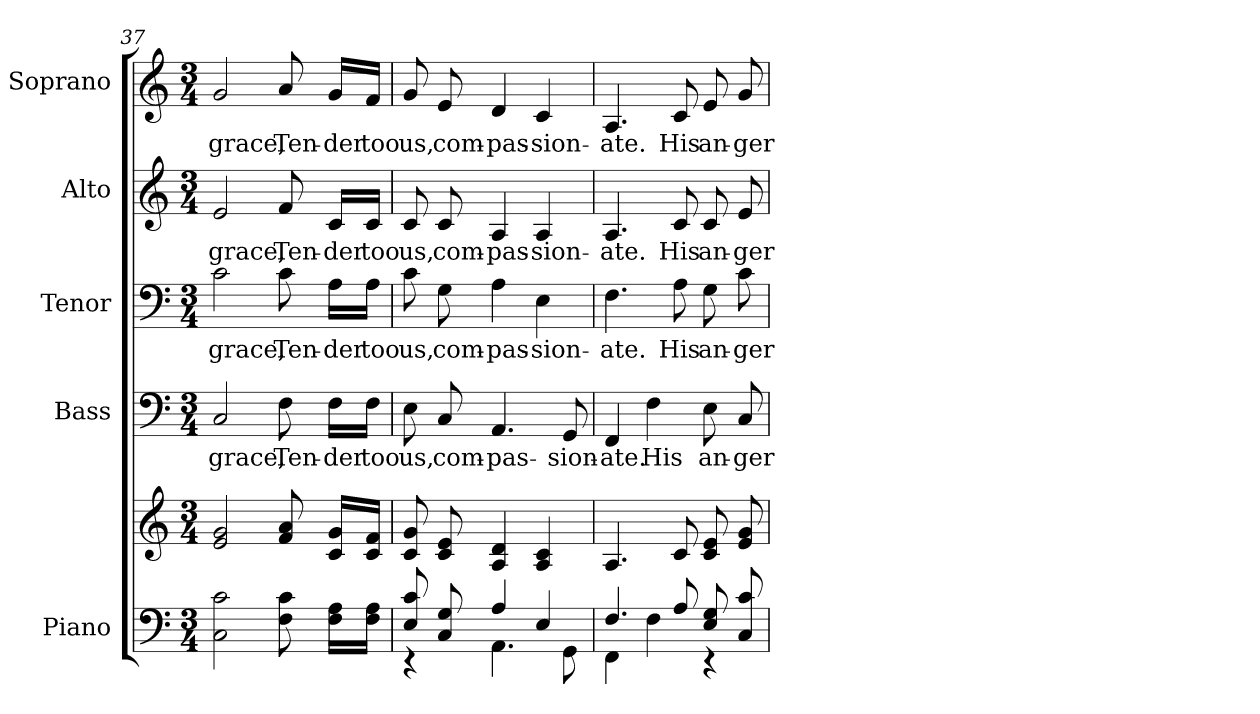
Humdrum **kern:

**kern	**kern	**kern	**text	**kern	**text	**kern	**text	**kern	**text
*part5	*part5	*part4	*part4	*part3	*part3	*part2	*part2	*part1	*part1
*staff6	*staff5	*staff4	*staff4	*staff3	*staff3	*staff2	*staff2	*staff1	*staff1
*I"Piano	*	*I"Bass	*	*I"Tenor	*	*I"Alto	*	*I"Soprano	*
*I'Pno.	*	*I'B.	*	*I'T.	*	*I'A.	*	*I'S.	*
!!LO:PB:g=z
*clefF4	*clefG2	*clefF4	*	*clefF4	*	*clefG2	*	*clefG2	*
*k[]	*k[]	*k[]	*	*k[]	*	*k[]	*	*k[]	*
*C:	*C:	*C:	*	*C:	*	*C:	*	*C:	*
*M3/4	*M3/4	*M3/4	*	*M3/4	*	*M3/4	*	*M3/4	*
=37	=37	=37	=37	=37	=37	=37	=37	=37	=37
!	!	!	!LO:LY:b:color=#000000	!	!	!	!	!	!
!	!	!	!	!	!LO:LY:b:color=#000000	!	!	!	!
!	!	!	!	!	!	!	!LO:LY:b:color=#000000	!	!
!	!	!	!	!	!	!	!	!	!LO:LY:b:color=#000000
2Ci\ 2ci	2ei/ 2gi	2Ci/	grace,	2ci\	grace,	2ei/	grace,	2gi/	grace,
!	!	!	!LO:LY:b:color=#000000	!	!	!	!	!	!
!	!	!	!	!	!LO:LY:b:color=#000000	!	!	!	!
!	!	!	!	!	!	!	!LO:LY:b:color=#000000	!	!
!	!	!	!	!	!	!	!	!	!LO:LY:b:color=#000000
8Fi\ 8ci	8fi/ 8ai	8Fi\	Ten-	8ci\	Ten-	8fi/	Ten-	8ai/	Ten-
!	!	!	!LO:LY:b:color=#000000	!	!	!	!	!	!
!	!	!	!	!	!LO:LY:b:color=#000000	!	!	!	!
!	!	!	!	!	!	!	!LO:LY:b:color=#000000	!	!
!	!	!	!	!	!	!	!	!	!LO:LY:b:color=#000000
16Fi\ 16AiLL	16ci/ 16giLL	16Fi\LL	-der	16Ai\LL	-der	16ci/LL	-der	16gi/LL	-der
!	!	!	!LO:LY:b:color=#000000	!	!	!	!	!	!
!	!	!	!	!	!LO:LY:b:color=#000000	!	!	!	!
!	!	!	!	!	!	!	!LO:LY:b:color=#000000	!	!
!	!	!	!	!	!	!	!	!	!LO:LY:b:color=#000000
16Fi\ 16AiJJ	16ci/ 16fiJJ	16Fi\JJ	too	16Ai\JJ	too	16ci/JJ	too	16fi/JJ	too
=38	=38	=38	=38	=38	=38	=38	=38	=38	=38
*^	*	*	*	*	*	*	*	*	*
!	!	!	!	!LO:LY:b:color=#000000	!	!	!	!	!	!
!	!	!	!	!	!	!LO:LY:b:color=#000000	!	!	!	!
!	!	!	!	!	!	!	!	!LO:LY:b:color=#000000	!	!
!	!	!	!	!	!	!	!	!	!	!LO:LY:b:color=#000000
8Ei/ 8ci	4r	8ci/ 8gi	8Ei\	us,	8ci\	us,	8ci/	us,	8gi/	us,
!	!	!	!	!LO:LY:b:color=#000000	!	!	!	!	!	!
!	!	!	!	!	!	!LO:LY:b:color=#000000	!	!	!	!
!	!	!	!	!	!	!	!	!LO:LY:b:color=#000000	!	!
!	!	!	!	!	!	!	!	!	!	!LO:LY:b:color=#000000
8Ci/ 8Gi	.	8ci/ 8ei	8Ci/	com-	8Gi\	com-	8ci/	com-	8ei/	com-
!	!	!	!	!LO:LY:b:color=#000000	!	!	!	!	!	!
!	!	!	!	!	!	!LO:LY:b:color=#000000	!	!	!	!
!	!	!	!	!	!	!	!	!LO:LY:b:color=#000000	!	!
!	!	!	!	!	!	!	!	!	!	!LO:LY:b:color=#000000
4Ai/	4.AAi\	4Ai/ 4di	4.AAi/	-pas-	4Ai\	-pas-	4Ai/	-pas-	4di/	-pas-
!	!	!	!	!	!	!LO:LY:b:color=#000000	!	!	!	!
!	!	!	!	!	!	!	!	!LO:LY:b:color=#000000	!	!
!	!	!	!	!	!	!	!	!	!	!LO:LY:b:color=#000000
4Ei/	.	4Ai/ 4ci	.	.	4Ei\	-sion-	4Ai/	-sion-	4ci/	-sion-
!	!	!	!	!LO:LY:b:color=#000000	!	!	!	!	!	!
.	8GGi\	.	8GGi/	-sion-	.	.	.	.	.	.
!!LO:PB:g=z
=39	=39	=39	=39	=39	=39	=39	=39	=39	=39	=39
!	!	!	!	!LO:LY:b:color=#000000	!	!	!	!	!	!
!	!	!	!	!	!	!LO:LY:b:color=#000000	!	!	!	!
!	!	!	!	!	!	!	!	!LO:LY:b:color=#000000	!	!
!	!	!	!	!	!	!	!	!	!	!LO:LY:b:color=#000000
4.Fi/	4FFi\	4.Ai/	4FFi/	-ate.	4.Fi\	-ate.	4.Ai/	-ate.	4.Ai/	-ate.
!	!	!	!	!LO:LY:b:color=#000000	!	!	!	!	!	!
.	4Fi\	.	4Fi\	His	.	.	.	.	.	.
!	!	!	!	!	!	!LO:LY:b:color=#000000	!	!	!	!
!	!	!	!	!	!	!	!	!LO:LY:b:color=#000000	!	!
!	!	!	!	!	!	!	!	!	!	!LO:LY:b:color=#000000
8Ai/	.	8ci/	.	.	8Ai\	His	8ci/	His	8ci/	His
!	!	!	!	!LO:LY:b:color=#000000	!	!	!	!	!	!
!	!	!	!	!	!	!LO:LY:b:color=#000000	!	!	!	!
!	!	!	!	!	!	!	!	!LO:LY:b:color=#000000	!	!
!	!	!	!	!	!	!	!	!	!	!LO:LY:b:color=#000000
8Ei/ 8Gi	4r	8ci/ 8ei	8Ei\	an-	8Gi\	an-	8ci/	an-	8ei/	an-
!	!	!	!	!LO:LY:b:color=#000000	!	!	!	!	!	!
!	!	!	!	!	!	!LO:LY:b:color=#000000	!	!	!	!
!	!	!	!	!	!	!	!	!LO:LY:b:color=#000000	!	!
!	!	!	!	!	!	!	!	!	!	!LO:LY:b:color=#000000
8Ci/ 8ci	.	8ei/ 8gi	8Ci/	-ger	8ci\	-ger	8ei/	-ger	8gi/	-ger
*v	*v	*	*	*	*	*	*	*	*	*
=	=	=	=	=	=	=	=	=	=
*-	*-	*-	*-	*-	*-	*-	*-	*-	*-
